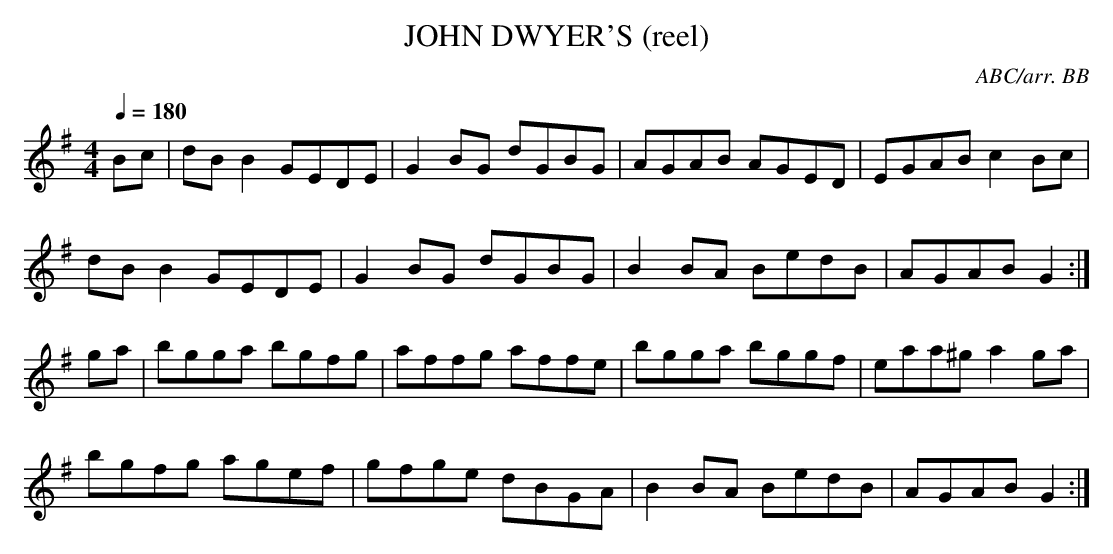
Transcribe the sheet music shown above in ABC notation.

X:1
T:JOHN DWYER'S (reel)
C:ABC/arr. BB
for this tune.
M:4/4
L:1/8
Q:1/4=180
K:G
Bc|dB B2 GEDE|G2 BG dGBG|AGAB AGED|EGAB c2 Bc|
dB B2 GEDE|G2 BG dGBG|B2 BA BedB|AGAB G2:|
ga|bgga bgfg|affg affe|bgga bggf|eaa^g a2 ga|
bgfg agef|gfge dBGA|B2 BA BedB|AGAB G2:|
